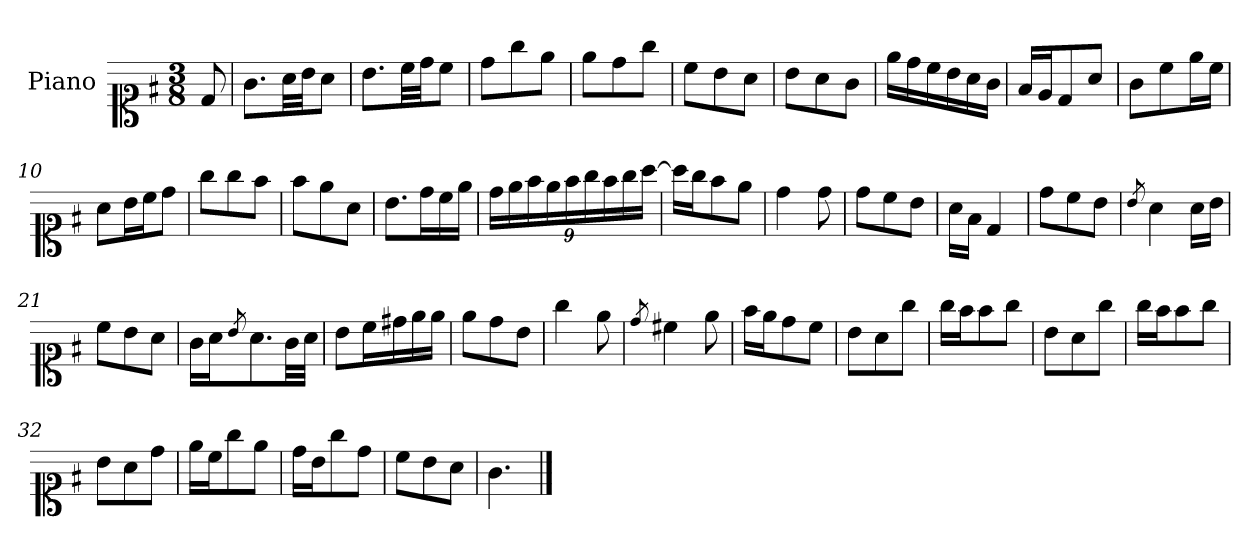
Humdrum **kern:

**kern
*part1
*staff1
*I"Piano
*I'Pno.
*clefC1
*k[f#]
*M3/8
=
8d/
=1
8.g\L
32a\LL
32b\JJ
8a\J
=2
8.b\L
32cc\LL
32dd\JJ
8cc\J
=3
8dd\L
8gg\
8ee\J
=4
8ee\L
8dd\
8gg\J
=5
8cc\L
8b\
8a\J
=6
8b\L
8a\
8g\J
=7
16ee\LL
16dd\
16cc\
16b\
16a\
16g\JJ
!!LO:LB:g=z
=8
16f#/LL
16e/J
8d/
8a/J
=9
8g\L
8cc\
16ee\L
16cc\JJ
=10
8a\L
16b\L
16cc\J
8dd\J
=11
8gg\L
8gg\
8ff#\J
=12
8ff#\L
8ee\
8a\J
=13
8.b\L
16dd\L
16cc\
16ee\JJ
=14
*Xbrackettup
24dd\LL
24ee\
24ff#\
24ee\
24ff#\
24gg\
24ff#\
24gg\
[24aa\JJ
!!LO:LB:g=z
=15
16aa\LL]
16gg\J
8ff#\
8ee\J
=16
4dd\
8dd\
=17
8dd\L
8cc\
8b\J
=18
16a\LL
16f#\JJ
4d/
=19
8dd\L
8cc\
8b\J
=20
8qb/
4a\
16a\LL
16b\JJ
=21
8cc\L
8b\
8a\J
=22
16g\LL
16a\J
8qb/
8.a\
32g\LL
32a\JJJ
!!LO:LB:g=z
=23
8b\L
16cc\L
16dd#X\
16ee\
16ee\JJ
=24
8ee\L
8dd\
8b\J
=25
4gg\
8ee\
=26
8qdd/
4cc#X\
8ee\
=27
16ff#\LL
16ee\J
8dd\
8cc\J
=28
8b\L
8a\
8gg\J
=29
16gg\LL
16ff#\J
8ff#\
8gg\J
=30
8b\L
8a\
8gg\J
!!LO:LB:g=z
=31
16gg\LL
16ff#\J
8ff#\
8gg\J
=32
8b\L
8a\
8dd\J
=33
16ee\LL
16cc\J
8gg\
8ee\J
=34
16dd\LL
16b\J
8gg\
8dd\J
=35
8cc\L
8b\
8a\J
=36
4.g\
==
*-
